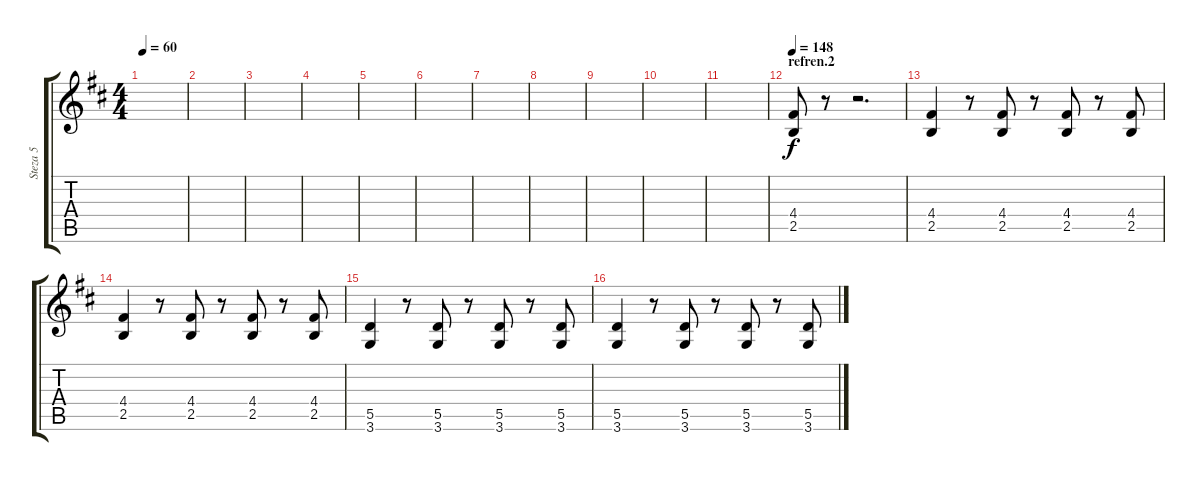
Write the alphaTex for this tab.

\track ("Steza 5" "Steza 5") {instrument distortionguitar}
\staff {score tabs}
\tuning (E4 B3 G3 D3 A2 E2) {hide}
\ts (4 4)
\tempo 60
\clef g2
\ks d
|
|
|
|
|
|
|
|
|
|
|
\section ("" "refren.2")
\tempo 148
(4.4 2.5).8 r.8 r.2{d} |
(4.4 2.5).4 r.8 (4.4 2.5).8 r.8 (4.4 2.5).8 r.8 (4.4 2.5).8 |
(4.4 2.5).4 r.8 (4.4 2.5).8 r.8 (4.4 2.5).8 r.8 (4.4 2.5).8 |
(5.5 3.6).4 r.8 (5.5 3.6).8 r.8 (5.5 3.6).8 r.8 (5.5 3.6).8 |
(5.5 3.6).4 r.8 (5.5 3.6).8 r.8 (5.5 3.6).8 r.8 (5.5 3.6).8
